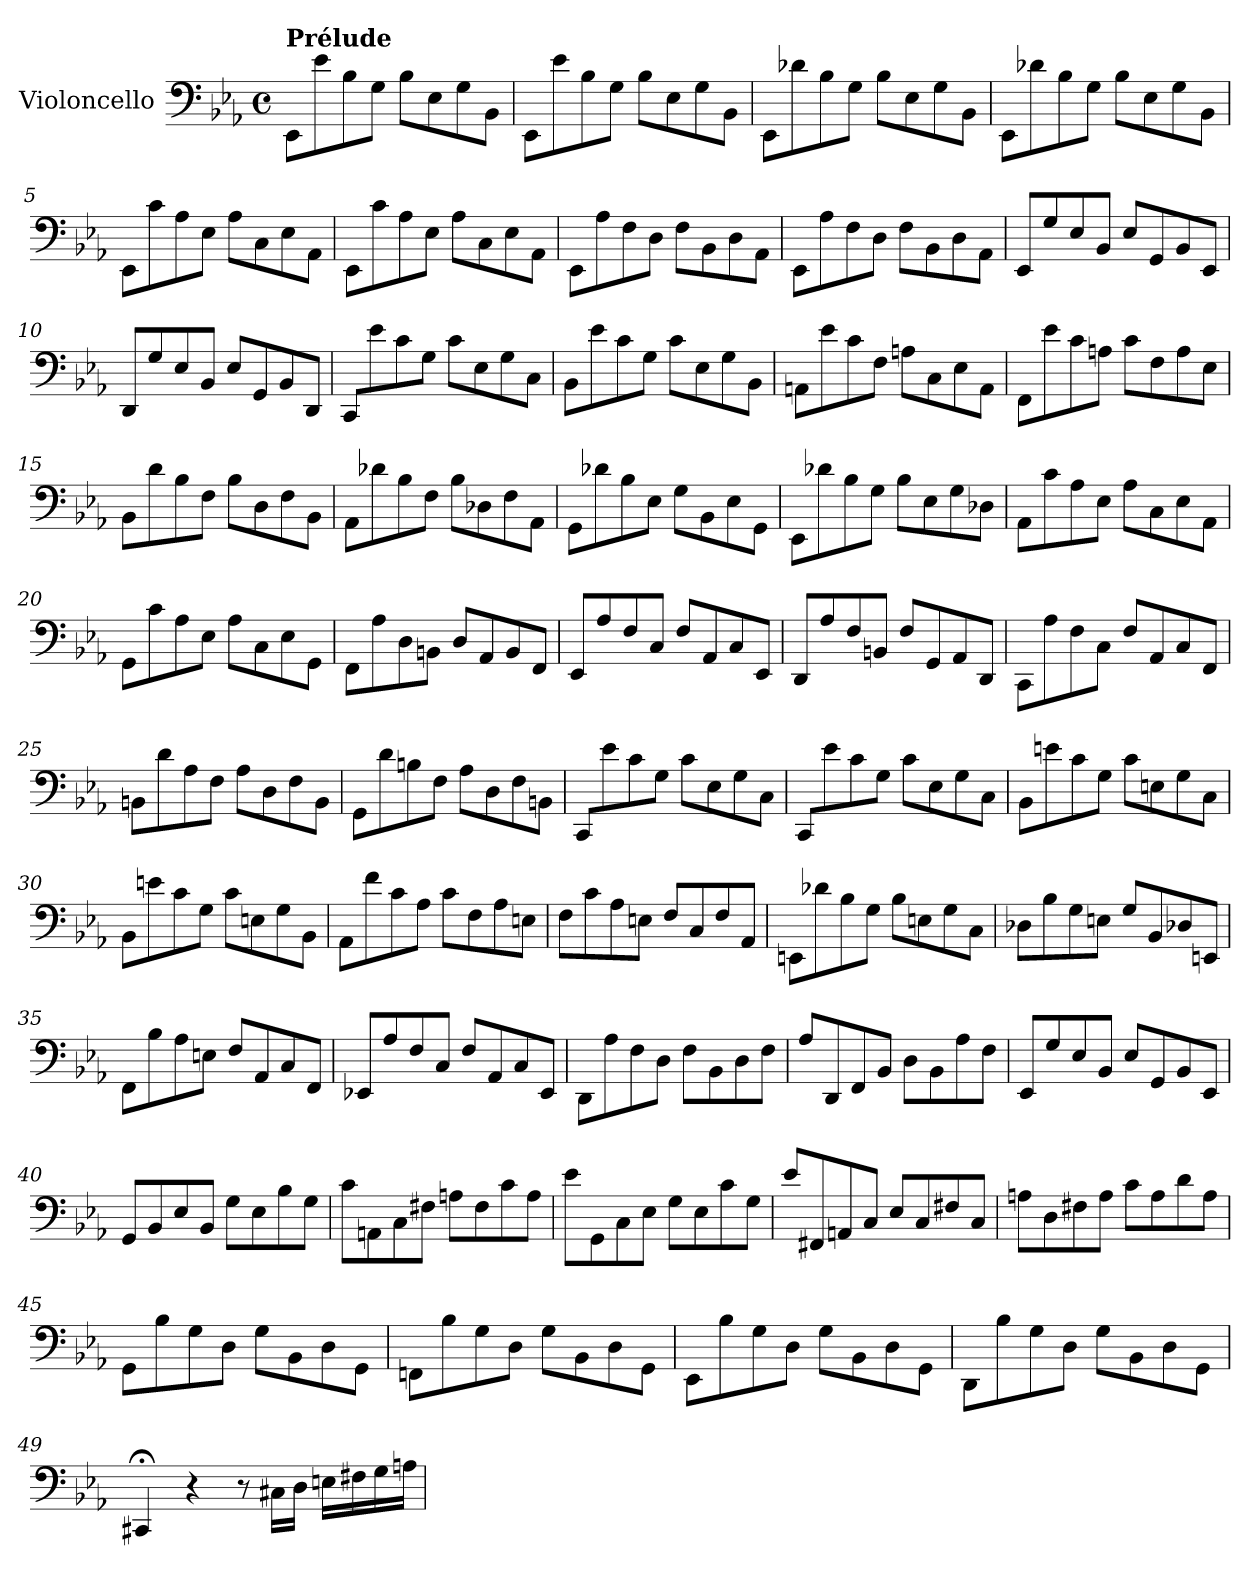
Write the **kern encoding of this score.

**kern
*part1
*staff1
*I"Violoncello
*I'Vc.
*clefF4
*k[b-e-a-]
*M4/4
*met(c)
=1
!LO:TX:a:B:t=Prélude
8EE-/L
8e-\
8B-\
8G\J
8B-\L
8E-\
8G\
8BB-\J
=2
8EE-/L
8e-\
8B-\
8G\J
8B-\L
8E-\
8G\
8BB-\J
=3
8EE-/L
8d-X\
8B-\
8G\J
8B-\L
8E-\
8G\
8BB-\J
=4
8EE-/L
8d-X\
8B-\
8G\J
8B-\L
8E-\
8G\
8BB-\J
=5
8EE-/L
8c\
8A-\
8E-\J
8A-\L
8C\
8E-\
8AA-\J
!!LO:LB:g=z
=6
8EE-/L
8c\
8A-\
8E-\J
8A-\L
8C\
8E-\
8AA-\J
=7
8EE-/L
8A-\
8F\
8D\J
8F\L
8BB-\
8D\
8AA-\J
=8
8EE-/L
8A-\
8F\
8D\J
8F\L
8BB-\
8D\
8AA-\J
=9
8EE-/L
8G/
8E-/
8BB-/J
8E-/L
8GG/
8BB-/
8EE-/J
=10
8DD/L
8G/
8E-/
8BB-/J
8E-/L
8GG/
8BB-/
8DD/J
!!LO:LB:g=z
=11
8CC/L
8e-\
8c\
8G\J
8c\L
8E-\
8G\
8C\J
=12
8BB-/L
8e-\
8c\
8G\J
8c\L
8E-\
8G\
8BB-\J
=13
8AAn/L
8e-\
8c\
8F\J
8An\L
8C\
8E-\
8AA\J
=14
8FF/L
8e-\
8c\
8An\J
8c\L
8F\
8A\
8E-\J
=15
8BB-\L
8d\
8B-\
8F\J
8B-\L
8D\
8F\
8BB-\J
!!LO:LB:g=z
=16
8AA-/L
8d-X\
8B-\
8F\J
8B-\L
8D-X\
8F\
8AA-\J
=17
8GG/L
8d-X\
8B-\
8E-\J
8G\L
8BB-\
8E-\
8GG\J
=18
8EE-/L
8d-X\
8B-\
8G\J
8B-\L
8E-\
8G\
8D-X\J
=19
8AA-/L
8c\
8A-\
8E-\J
8A-\L
8C\
8E-\
8AA-\J
=20
8GG/L
8c\
8A-\
8E-\J
8A-\L
8C\
8E-\
8GG\J
!!LO:LB:g=z
=21
8FF\L
8A-\
8D\
8BBn\J
8D/L
8AA-/
8BB/
8FF/J
=22
8EE-/L
8A-/
8F/
8C/J
8F/L
8AA-/
8C/
8EE-/J
=23
8DD/L
8A-/
8F/
8BBn/J
8F/L
8GG/
8AA-/
8DD/J
=24
8CC/L
8A-\
8F\
8C\J
8F/L
8AA-/
8C/
8FF/J
=25
8BBn\L
8d\
8A-\
8F\J
8A-\L
8D\
8F\
8BB\J
!!LO:LB:g=z
=26
8GG/L
8d\
8Bn\
8F\J
8A-\L
8D\
8F\
8BBn\J
=27
8CC/L
8e-\
8c\
8G\J
8c\L
8E-\
8G\
8C\J
=28
8CC/L
8e-\
8c\
8G\J
8c\L
8E-\
8G\
8C\J
=29
8BB-\L
8en\
8c\
8G\J
8c\L
8En\
8G\
8C\J
=30
8BB-\L
8en\
8c\
8G\J
8c\L
8En\
8G\
8BB-\J
!!LO:LB:g=z
=31
8AA-/L
8f\
8c\
8A-\J
8c\L
8F\
8A-\
8En\J
=32
8F\L
8c\
8A-\
8En\J
8F/L
8C/
8F/
8AA-/J
=33
8EEn/L
8d-X\
8B-\
8G\J
8B-\L
8En\
8G\
8C\J
=34
8D-X\L
8B-\
8G\
8En\J
8G/L
8BB-/
8D-X/
8EEn/J
=35
8FF\L
8B-\
8A-\
8En\J
8F/L
8AA-/
8C/
8FF/J
!!LO:LB:g=z
=36
8EE-X/L
8A-/
8F/
8C/J
8F/L
8AA-/
8C/
8EE-/J
=37
8DD\L
8A-\
8F\
8D\J
8F\L
8BB-\
8D\
8F\J
=38
8A-\L
8DD/
8FF/
8BB-/J
8D\L
8BB-\
8A-\
8F\J
=39
8EE-/L
8G/
8E-/
8BB-/J
8E-/L
8GG/
8BB-/
8EE-/J
=40
8GG/L
8BB-/
8E-/
8BB-/J
8G\L
8E-\
8B-\
8G\J
!!LO:LB:g=z
=41
8c\L
8AAn\
8C\
8F#X\J
8An\L
8F#\
8c\
8A\J
=42
8e-\L
8GG\
8C\
8E-\J
8G\L
8E-\
8c\
8G\J
=43
8e-\L
8FF#X/
8AAn/
8C/J
8E-/L
8C/
8F#X/
8C/J
=44
8An\L
8D\
8F#X\
8A\J
8c\L
8A\
8d\
8A\J
=45
8GG\L
8B-\
8G\
8D\J
8G\L
8BB-\
8D\
8GG\J
!!LO:LB:g=z
=46
8FFn\L
8B-\
8G\
8D\J
8G\L
8BB-\
8D\
8GG\J
=47
8EE-/L
8B-\
8G\
8D\J
8G\L
8BB-\
8D\
8GG\J
=48
8DD/L
8B-\
8G\
8D\J
8G\L
8BB-\
8D\
8GG\J
=49
4CC#X;</
4r
8r
16C#X\LL
16D\JJ
16En\LL
16F#X\
16G\
16An\JJ
=
*-
